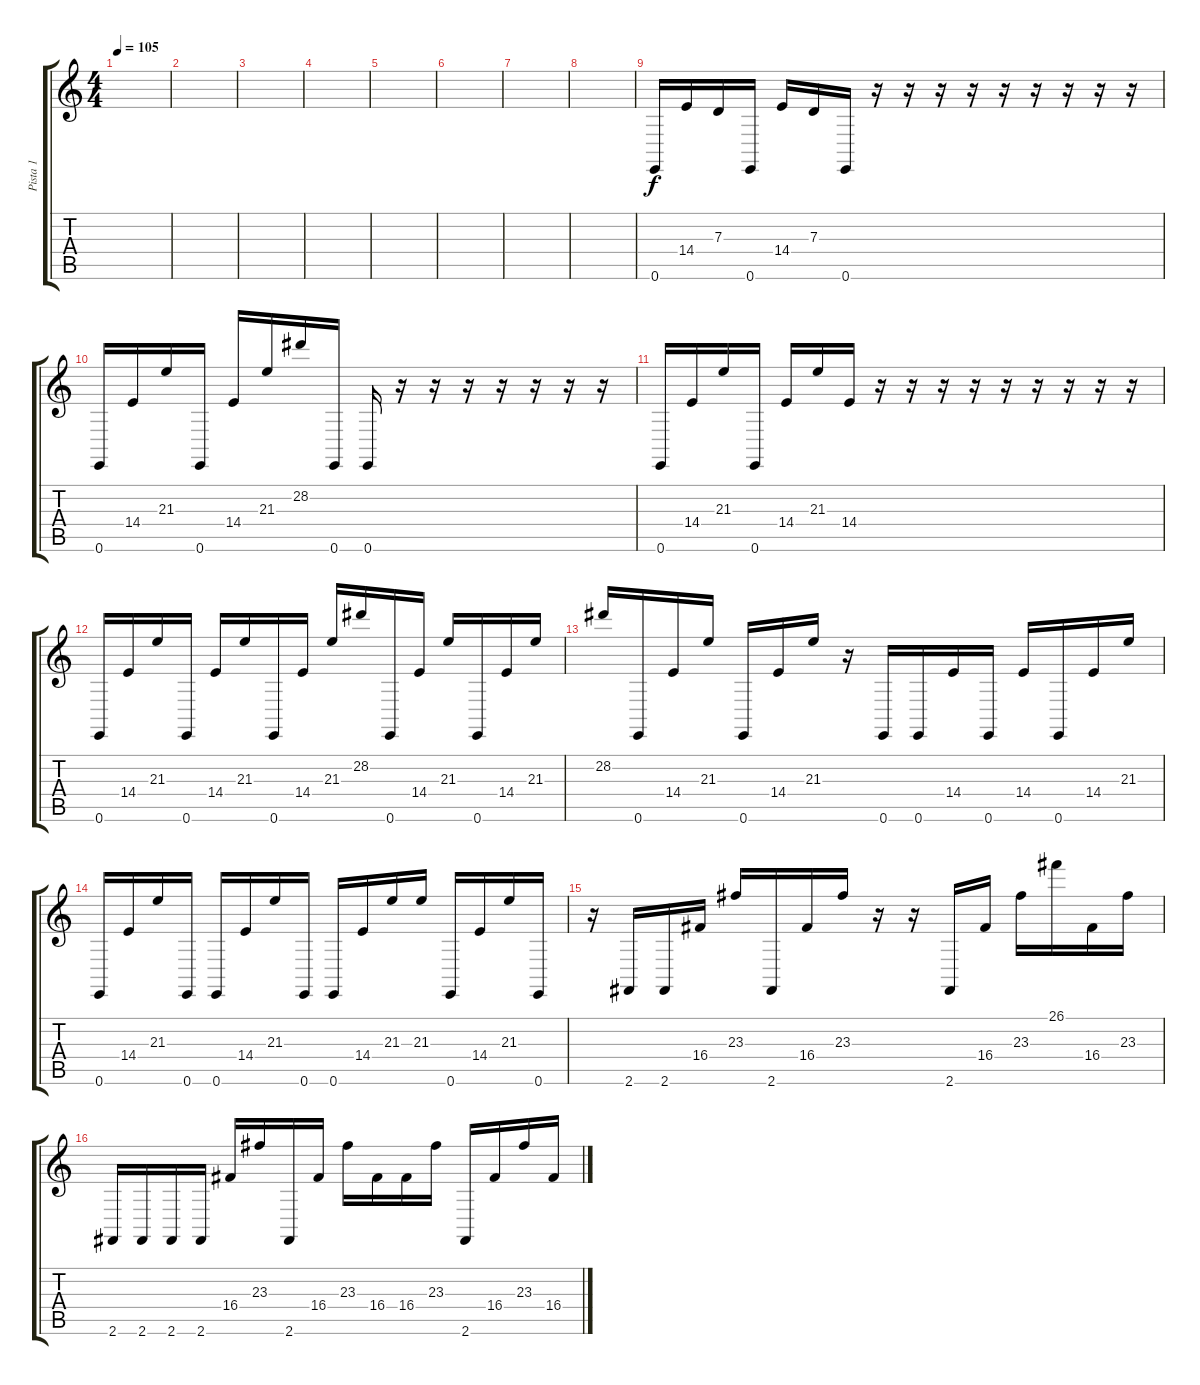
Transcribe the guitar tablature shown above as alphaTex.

\track ("Pista 1" "Pista 1") {instrument electricpiano1}
\staff {score tabs}
\tuning (E4 B3 G3 D3 A2 E2) {hide}
\ts (4 4)
\tempo 105
\clef g2
\ks c
|
|
|
|
|
|
|
|
0.6.16 14.4.16 7.3.16 0.6.16 14.4.16 7.3.16 0.6.16 r.16 r.16 r.16 r.16 r.16 r.16 r.16 r.16 r.16 |
0.6.16 14.4.16 21.3.16 0.6.16 14.4.16 21.3.16 28.2.16 0.6.16 0.6.16 r.16 r.16 r.16 r.16 r.16 r.16 r.16 |
0.6.16 14.4.16 21.3.16 0.6.16 14.4.16 21.3.16 14.4.16 r.16 r.16 r.16 r.16 r.16 r.16 r.16 r.16 r.16 |
0.6.16 14.4.16 21.3.16 0.6.16 14.4.16 21.3.16 0.6.16 14.4.16 21.3.16 28.2.16 0.6.16 14.4.16 21.3.16 0.6.16 14.4.16 21.3.16 |
28.2.16 0.6.16 14.4.16 21.3.16 0.6.16 14.4.16 21.3.16 r.16 0.6.16 0.6.16 14.4.16 0.6.16 14.4.16 0.6.16 14.4.16 21.3.16 |
0.6.16 14.4.16 21.3.16 0.6.16 0.6.16 14.4.16 21.3.16 0.6.16 0.6.16 14.4.16 21.3.16 21.3.16 0.6.16 14.4.16 21.3.16 0.6.16 |
r.16 2.6.16 2.6.16 16.4.16 23.3.16 2.6.16 16.4.16 23.3.16 r.16 r.16 2.6.16 16.4.16 23.3.16 26.1.16 16.4.16 23.3.16 |
2.6.16 2.6.16 2.6.16 2.6.16 16.4.16 23.3.16 2.6.16 16.4.16 23.3.16 16.4.16 16.4.16 23.3.16 2.6.16 16.4.16 23.3.16 16.4.16
